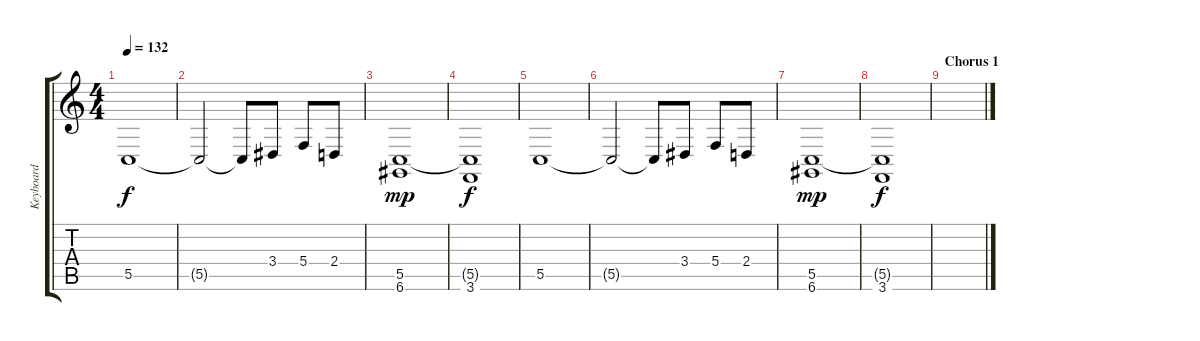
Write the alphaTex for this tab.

\track ("Keyboard" "Keyboard") {instrument lead2sawtooth}
\staff {score tabs}
\tuning (D4 A3 F3 C3 G2 D2) {hide}
\ts (4 4)
\tempo 132
\clef g2
\ks c
5.5.1{dy f} |
5.5{t}.2 5.5{t}.8 3.4.8 5.4.8 2.4.8 |
(5.5 6.6).1{dy mp} |
(5.5{t} 3.6).1{dy f} |
5.5.1 |
5.5{t}.2 5.5{t}.8 3.4.8 5.4.8 2.4.8 |
(5.5 6.6).1{dy mp} |
(5.5{t} 3.6).1{dy f} |
\section ("" "Chorus 1")
